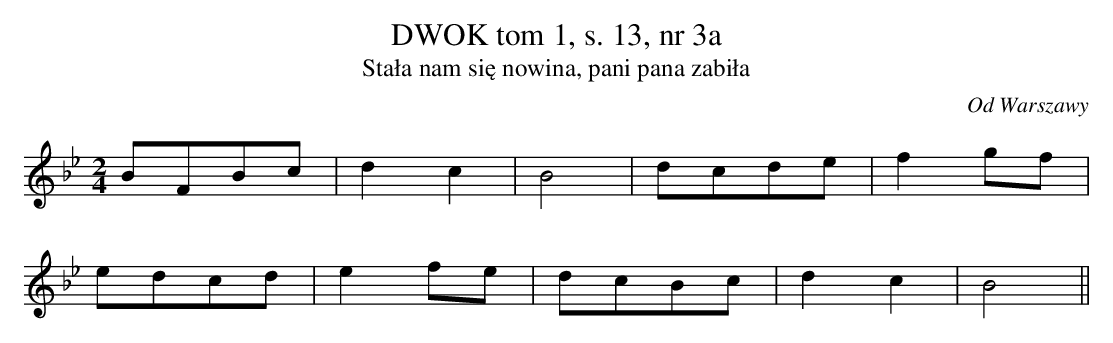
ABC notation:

X:1
T: DWOK tom 1, s. 13, nr 3a
T: Stała nam się nowina, pani pana zabiła
O: Od Warszawy
M: 2/4
L: 1/8
K: Bb
BFBc | d2c2 | B4 | dcde | f2gf |
edcd | e2fe | dcBc | d2c2 | B4||
